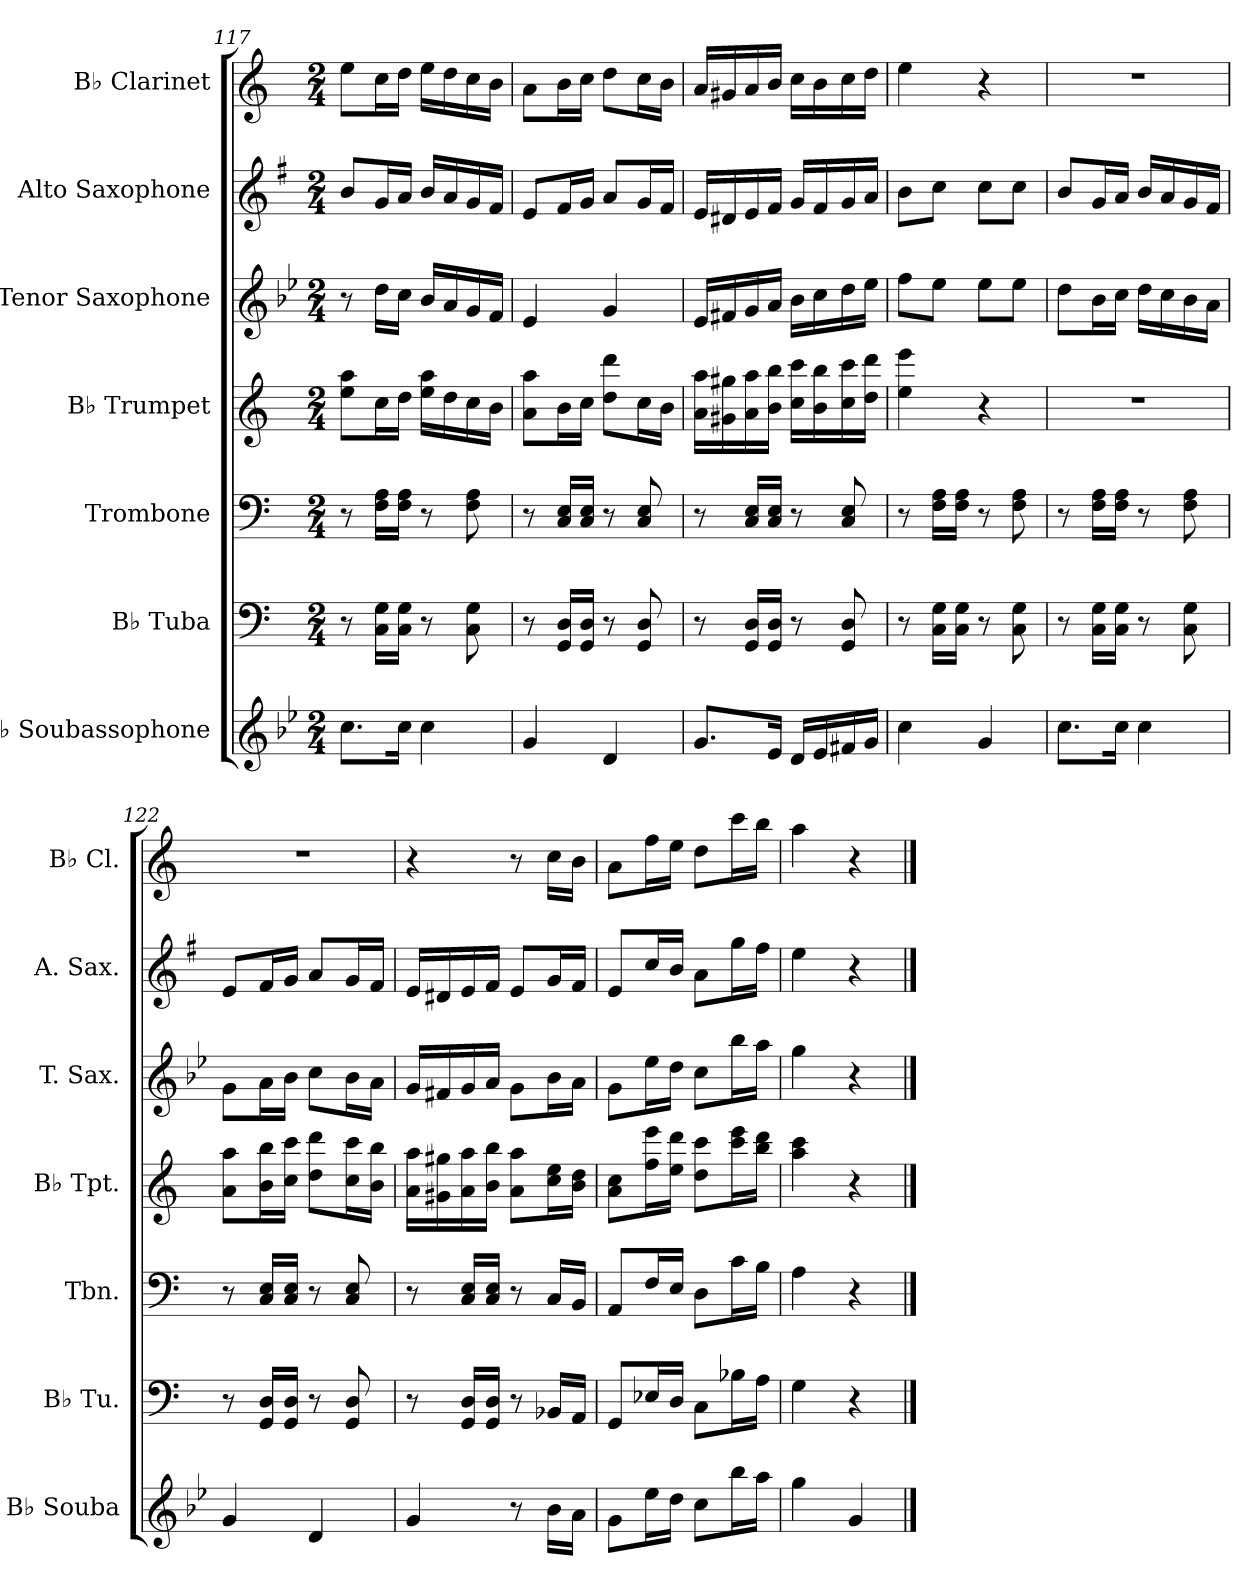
**kern	**kern	**kern	**kern	**kern	**kern	**kern
*part7	*part6	*part5	*part4	*part3	*part2	*part1
*staff7	*staff6	*staff5	*staff4	*staff3	*staff2	*staff1
*I"B♭ Soubassophone	*I"B♭ Tuba	*I"Trombone	*I"B♭ Trumpet	*I"Tenor Saxophone	*I"Alto Saxophone	*I"B♭ Clarinet
*I'B♭ Souba	*I'B♭ Tu.	*I'Tbn.	*I'B♭ Tpt.	*I'T. Sax.	*I'A. Sax.	*I'B♭ Cl.
*clefG2	*clefF4	*clefF4	*clefG2	*clefG2	*clefG2	*clefG2
*ITrd15c26	*ITrd1c2	*ITrd1c2	*ITrd1c2	*ITrd8c14	*ITrd5c9	*ITrd1c2
*k[b-e-]	*k[b-e-]	*k[b-e-]	*k[b-e-]	*k[b-e-]	*k[b-e-]	*k[b-e-]
*M2/4	*M2/4	*M2/4	*M2/4	*M2/4	*M2/4	*M2/4
=117	=117	=117	=117	=117	=117	=117
8.C\L	8r	8r	8dd\ 8gg\L	8r	8d/L	8dd\L
.	16BB-\ 16F\LL	16E-\ 16G\LL	16b-\L	16d\LL	16B-/L	16b-\L
16C\Jk	16BB-\ 16F\JJ	16E-\ 16G\JJ	16cc\JJ	16c\JJ	16c/JJ	16cc\JJ
4C\	8r	8r	16dd\ 16gg\LL	16B-/LL	16d/LL	16dd\LL
.	.	.	16cc\	16A/	16c/	16cc\
.	8BB-\ 8F\	8E-\ 8G\	16b-\	16G/	16B-/	16b-\
.	.	.	16a\JJ	16F/JJ	16A/JJ	16a\JJ
=118	=118	=118	=118	=118	=118	=118
4GG/	8r	8r	8g\ 8gg\L	4E-/	8G/L	8g\L
.	16FF/ 16C/LL	16BB-/ 16D/LL	16a\L	.	16A/L	16a\L
.	16FF/ 16C/JJ	16BB-/ 16D/JJ	16b-\JJ	.	16B-/JJ	16b-\JJ
4DD/	8r	8r	8cc\ 8ccc\L	4G/	8c/L	8cc\L
.	8FF/ 8C/	8BB-/ 8D/	16b-\L	.	16B-/L	16b-\L
.	.	.	16a\JJ	.	16A/JJ	16a\JJ
=119	=119	=119	=119	=119	=119	=119
8.GG/L	8r	8r	16g\ 16gg\LL	16E-/LL	16G/LL	16g/LL
.	.	.	16f#X\ 16ff#X\	16F#X/	16F#X/	16f#X/
.	16FF/ 16C/LL	16BB-/ 16D/LL	16g\ 16gg\	16G/	16G/	16g/
16EE-/Jk	16FF/ 16C/JJ	16BB-/ 16D/JJ	16a\ 16aa\JJ	16A/JJ	16A/JJ	16a/JJ
16DD/LL	8r	8r	16b-\ 16bb-\LL	16B-\LL	16B-/LL	16b-\LL
16EE-/	.	.	16a\ 16aa\	16c\	16A/	16a\
16FF#X/	8FF/ 8C/	8BB-/ 8D/	16b-\ 16bb-\	16d\	16B-/	16b-\
16GG/JJ	.	.	16cc\ 16ccc\JJ	16e-\JJ	16c/JJ	16cc\JJ
=120	=120	=120	=120	=120	=120	=120
4C\	8r	8r	4dd\ 4ddd\	8f\L	8d\L	4dd\
.	16BB-\ 16F\LL	16E-\ 16G\LL	.	8e-\J	8e-\J	.
.	16BB-\ 16F\JJ	16E-\ 16G\JJ	.	.	.	.
4GG/	8r	8r	4r	8e-\L	8e-\L	4r
.	8BB-\ 8F\	8E-\ 8G\	.	8e-\J	8e-\J	.
=121	=121	=121	=121	=121	=121	=121
8.C\L	8r	8r	2r	8d\L	8d/L	2r
.	16BB-\ 16F\LL	16E-\ 16G\LL	.	16B-\L	16B-/L	.
16C\Jk	16BB-\ 16F\JJ	16E-\ 16G\JJ	.	16c\JJ	16c/JJ	.
4C\	8r	8r	.	16d\LL	16d/LL	.
.	.	.	.	16c\	16c/	.
.	8BB-\ 8F\	8E-\ 8G\	.	16B-\	16B-/	.
.	.	.	.	16A\JJ	16A/JJ	.
!!LO:PB:g=z
=122	=122	=122	=122	=122	=122	=122
4GG/	8r	8r	8g\ 8gg\L	8G\L	8G/L	2r
.	16FF/ 16C/LL	16BB-/ 16D/LL	16a\ 16aa\L	16A\L	16A/L	.
.	16FF/ 16C/JJ	16BB-/ 16D/JJ	16b-\ 16bb-\JJ	16B-\JJ	16B-/JJ	.
4DD/	8r	8r	8cc\ 8ccc\L	8c\L	8c/L	.
.	8FF/ 8C/	8BB-/ 8D/	16b-\ 16bb-\L	16B-\L	16B-/L	.
.	.	.	16a\ 16aa\JJ	16A\JJ	16A/JJ	.
=123	=123	=123	=123	=123	=123	=123
4GG/	8r	8r	16g\ 16gg\LL	16G/LL	16G/LL	4r
.	.	.	16f#X\ 16ff#X\	16F#X/	16F#X/	.
.	16FF/ 16C/LL	16BB-/ 16D/LL	16g\ 16gg\	16G/	16G/	.
.	16FF/ 16C/JJ	16BB-/ 16D/JJ	16a\ 16aa\JJ	16A/JJ	16A/JJ	.
8r	8r	8r	8g\ 8gg\L	8G\L	8G/L	8r
16BB-\LL	16AA-X/LL	16BB-/LL	16b-\ 16dd\L	16B-\L	16B-/L	16b-\LL
16AA\JJ	16GG/JJ	16AA/JJ	16a\ 16cc\JJ	16A\JJ	16A/JJ	16a\JJ
=124	=124	=124	=124	=124	=124	=124
8GG\L	8FF/L	8GG/L	8g\ 8b-\L	8G\L	8G/L	8g\L
16E-\L	16D-X/L	16E-/L	16ee-\ 16ddd\L	16e-\L	16e-/L	16ee-\L
16D\JJ	16C/JJ	16D/JJ	16dd\ 16ccc\JJ	16d\JJ	16d/JJ	16dd\JJ
8C\L	8BB-\L	8C\L	8cc\ 8bb-\L	8c\L	8c\L	8cc\L
16B-\L	16A-X\L	16B-\L	16bb-\ 16ddd\L	16b-\L	16b-\L	16bb-\L
16A\JJ	16G\JJ	16A\JJ	16aa\ 16ccc\JJ	16a\JJ	16a\JJ	16aa\JJ
=125	=125	=125	=125	=125	=125	=125
4G\	4F\	4G\	4gg\ 4bb-\	4g\	4g\	4gg\
4GG/	4r	4r	4r	4r	4r	4r
==	==	==	==	==	==	==
*-	*-	*-	*-	*-	*-	*-
